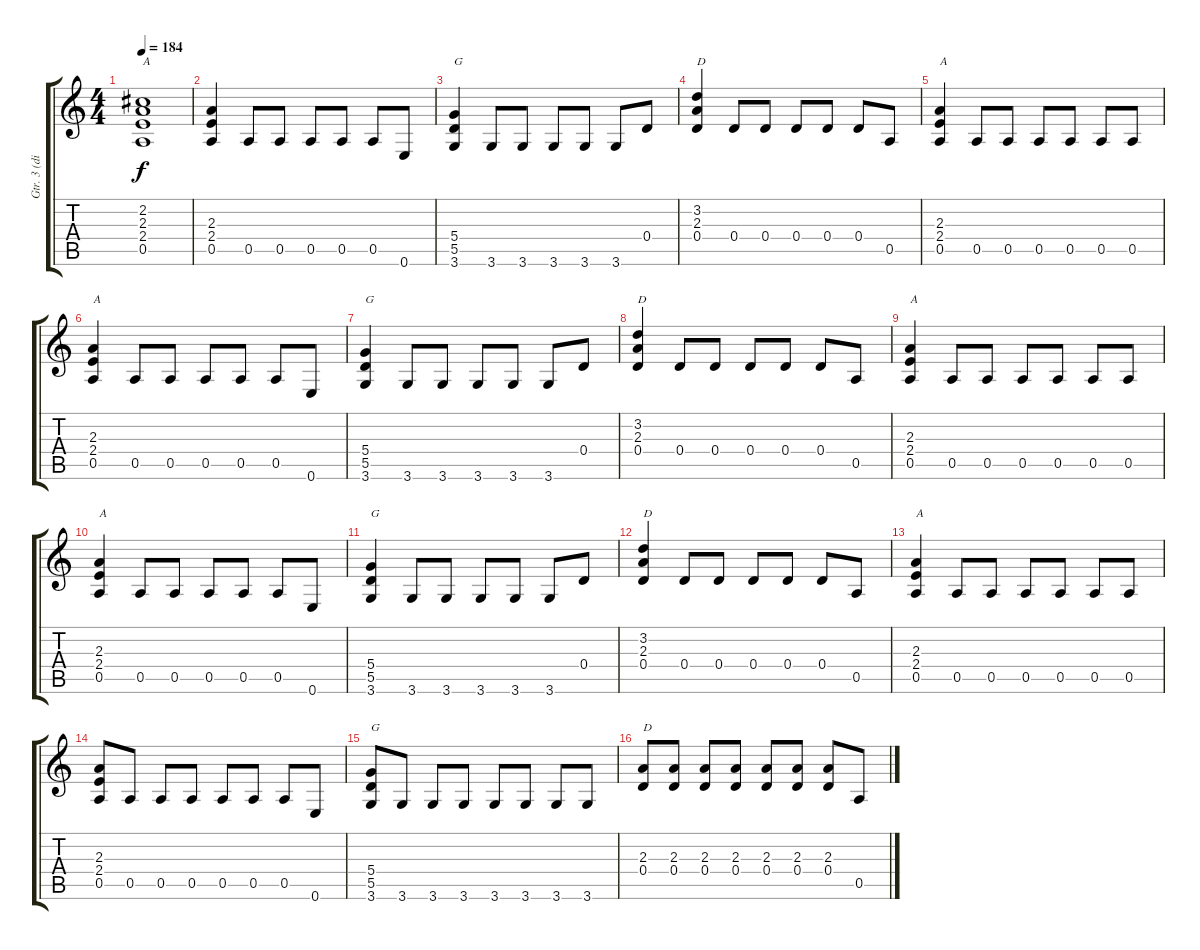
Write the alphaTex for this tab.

\track ("Gtr. 3 (dist.)" "Gtr. 3 (di") {instrument distortionguitar}
\staff {score tabs}
\tuning (E4 B3 G3 D3 A2 E2) {hide}
\ts (4 4)
\tempo 184
\clef g2
\ks c
(2.2 2.3 2.4 0.5).1{txt "A" dy f} |
(2.3 2.4 0.5).4 0.5.8 0.5.8 0.5.8 0.5.8 0.5.8 0.6.8 |
(5.4 5.5 3.6).4{txt "G"} 3.6.8 3.6.8 3.6.8 3.6.8 3.6.8 0.4.8 |
(3.2 2.3 0.4).4{txt "D"} 0.4.8 0.4.8 0.4.8 0.4.8 0.4.8 0.5.8 |
(2.3 2.4 0.5).4{txt "A"} 0.5.8 0.5.8 0.5.8 0.5.8 0.5.8 0.5.8 |
(2.3 2.4 0.5).4{txt "A"} 0.5.8 0.5.8 0.5.8 0.5.8 0.5.8 0.6.8 |
(5.4 5.5 3.6).4{txt "G"} 3.6.8 3.6.8 3.6.8 3.6.8 3.6.8 0.4.8 |
(3.2 2.3 0.4).4{txt "D"} 0.4.8 0.4.8 0.4.8 0.4.8 0.4.8 0.5.8 |
(2.3 2.4 0.5).4{txt "A"} 0.5.8 0.5.8 0.5.8 0.5.8 0.5.8 0.5.8 |
(2.3 2.4 0.5).4{txt "A"} 0.5.8 0.5.8 0.5.8 0.5.8 0.5.8 0.6.8 |
(5.4 5.5 3.6).4{txt "G"} 3.6.8 3.6.8 3.6.8 3.6.8 3.6.8 0.4.8 |
(3.2 2.3 0.4).4{txt "D"} 0.4.8 0.4.8 0.4.8 0.4.8 0.4.8 0.5.8 |
(2.3 2.4 0.5).4{txt "A"} 0.5.8 0.5.8 0.5.8 0.5.8 0.5.8 0.5.8 |
(2.3 2.4 0.5).8 0.5.8 0.5.8 0.5.8 0.5.8 0.5.8 0.5.8 0.6.8 |
(5.4 5.5 3.6).8{txt "G"} 3.6.8 3.6.8 3.6.8 3.6.8 3.6.8 3.6.8 3.6.8 |
(2.3 0.4).8{txt "D"} (2.3 0.4).8 (2.3 0.4).8 (2.3 0.4).8 (2.3 0.4).8 (2.3 0.4).8 (2.3 0.4).8 0.5.8
